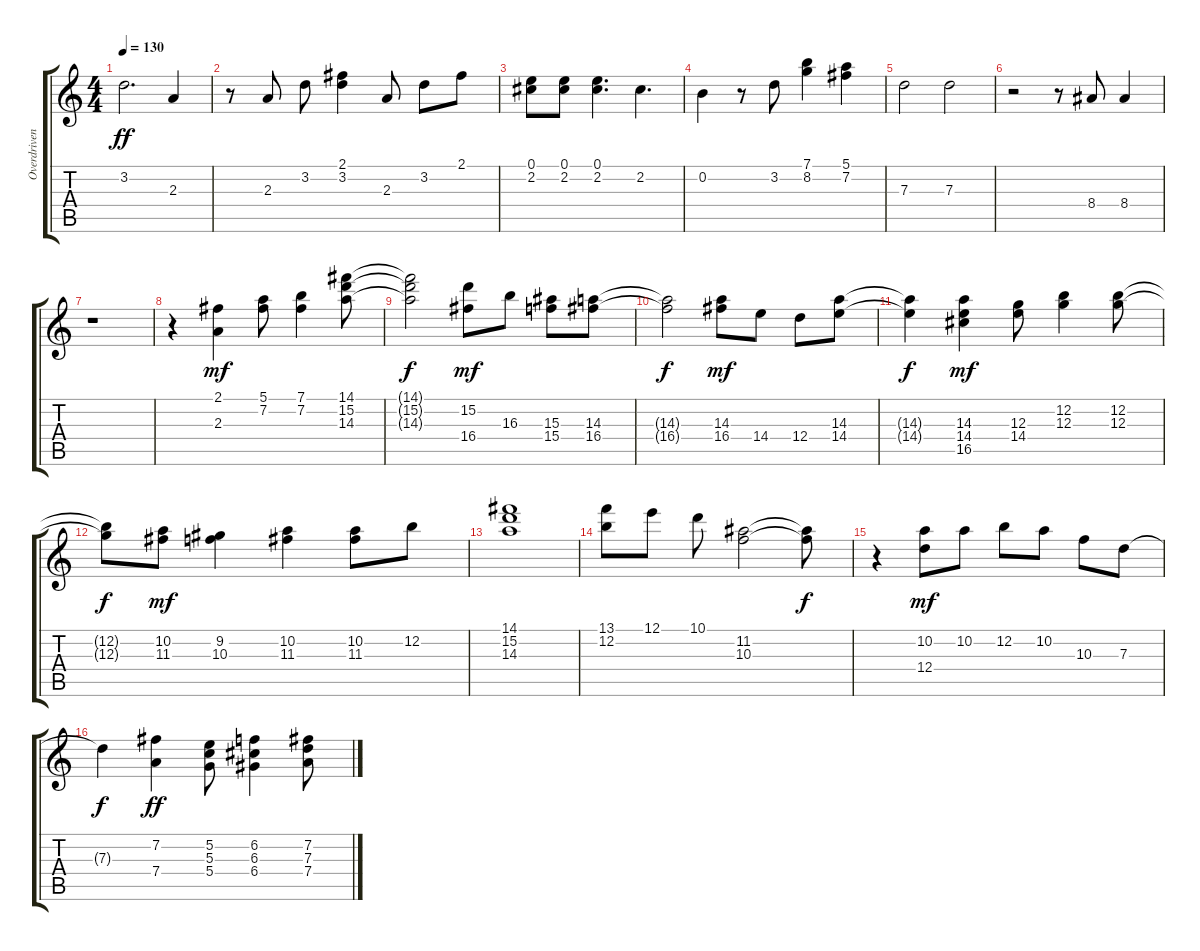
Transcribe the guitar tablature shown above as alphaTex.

\track ("Overdriven Guitar" "Overdriven") {instrument distortionguitar}
\staff {score tabs}
\tuning (E4 B3 G3 D3 A2 E2) {hide}
\ts (4 4)
\tempo 130
\clef g2
\ks c
3.2.2{d dy ff} 2.3.4 |
r.8 2.3.8 3.2.8 (2.1 3.2).4 2.3.8 3.2.8 2.1.8 |
(0.1 2.2).8 (0.1 2.2).8 (0.1 2.2).4{d} 2.2.4{d} |
0.2.4 r.8 3.2.8 (7.1 8.2).4 (5.1 7.2).4 |
7.3.2 7.3.2 |
r.2 r.8 8.4.8 8.4.4 |
r.1 |
r.4 (2.1 2.3).4{dy mf} (5.1 7.2).8 (7.1 7.2).4 (14.1 15.2 14.3).8 |
(14.1{t} 15.2{t} 14.3{t}).2{dy f} (15.2 16.4).8{dy mf} 16.3.8 (15.3 15.4).8 (14.3 16.4).8 |
(14.3{t} 16.4{t}).2{dy f} (14.3 16.4).8{dy mf} 14.4.8 12.4.8 (14.3 14.4).8 |
(14.3{t} 14.4{t}).4{dy f} (14.3 14.4 16.5).4{dy mf} (12.3 14.4).8 (12.2 12.3).4 (12.2 12.3).8 |
(12.2{t} 12.3{t}).8{dy f} (10.2 11.3).8{dy mf} (9.2 10.3).4 (10.2 11.3).4 (10.2 11.3).8 12.2.8 |
(14.1 15.2 14.3).1 |
(13.1 12.2).8 12.1.8 10.1.8 (11.2 10.3).2 (11.2{t} 10.3{t}).8{dy f} |
r.4 (10.2 12.4).8{dy mf} 10.2.8 12.2.8 10.2.8 10.3.8 7.3.8 |
7.3{t}.4{dy f} (7.2 7.4).4{dy ff} (5.2 5.3 5.4).8 (6.2 6.3 6.4).4 (7.2 7.3 7.4).8
